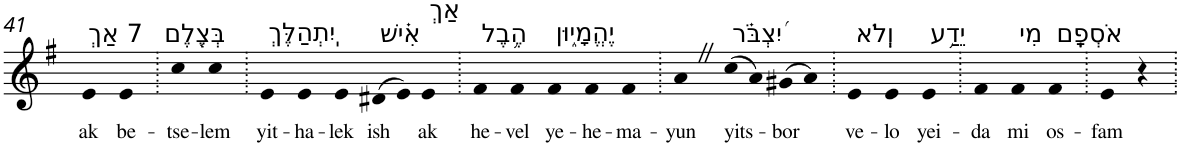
**kern	**text
*part1	*part1
*staff1	*staff1
*I"Piano	*
*I'Pno	*
!!LO:PB:g=z
*clefG2	*
*k[f#]	*
*G:	*
=41	=41
!LO:TX:a:t=7 אַךְ	!
!	!LO:LY:b
4e	ak
!LO:TX:a:t=בְּצֶ֤לֶם	!
!	!LO:LY:b
4e	be-
=42.	=42.
!	!LO:LY:b
4cc	-tse-
!	!LO:LY:b
4cc	-lem
=43.	=43.
!LO:TX:a:t=יִֽתְהַלֶּךְ	!
!	!LO:LY:b
4e	yit-
!	!LO:LY:b
4e	-ha-
!	!LO:LY:b
4e	-lek
!LO:TX:a:t=אִ֗ישׁ	!
!	!LO:LY:b
(>8d#X	ish
8e)	.
!LO:TX:a:t=אַךְ	!
!	!LO:LY:b
4e	ak
=44.	=44.
!LO:TX:a:t=הֶ֥בֶל	!
!	!LO:LY:b
4f#	he-
!	!LO:LY:b
4f#	-vel
!LO:TX:a:t=יֶהֱמָי֑וּן	!
!	!LO:LY:b
4f#	ye-
!	!LO:LY:b
4f#	-he-
!	!LO:LY:b
4f#	-ma-
=45.	=45.
!	!LO:LY:b
4aZ	-yun
!LO:TX:a:t=יִ֝צְבֹּ֗ר	!
!	!LO:LY:b
(>8cc	yits-
8a)	.
!	!LO:LY:b
(>8g#X	-bor
8a)	.
=46.	=46.
!LO:TX:a:t=וְֽלֹא	!
!	!LO:LY:b
4e	ve-
!	!LO:LY:b
4e	-lo
!LO:TX:a:t=יֵדַ֥ע	!
!	!LO:LY:b
4e	yei-
=47.	=47.
!	!LO:LY:b
4f#	-da
!LO:TX:a:t=מִי	!
!	!LO:LY:b
4f#	mi
!LO:TX:a:t=אֹסְפָֽם	!
!	!LO:LY:b
4f#	os-
=48.	=48.
!	!LO:LY:b
4e	-fam
4r	.
=.	=.
*-	*-
